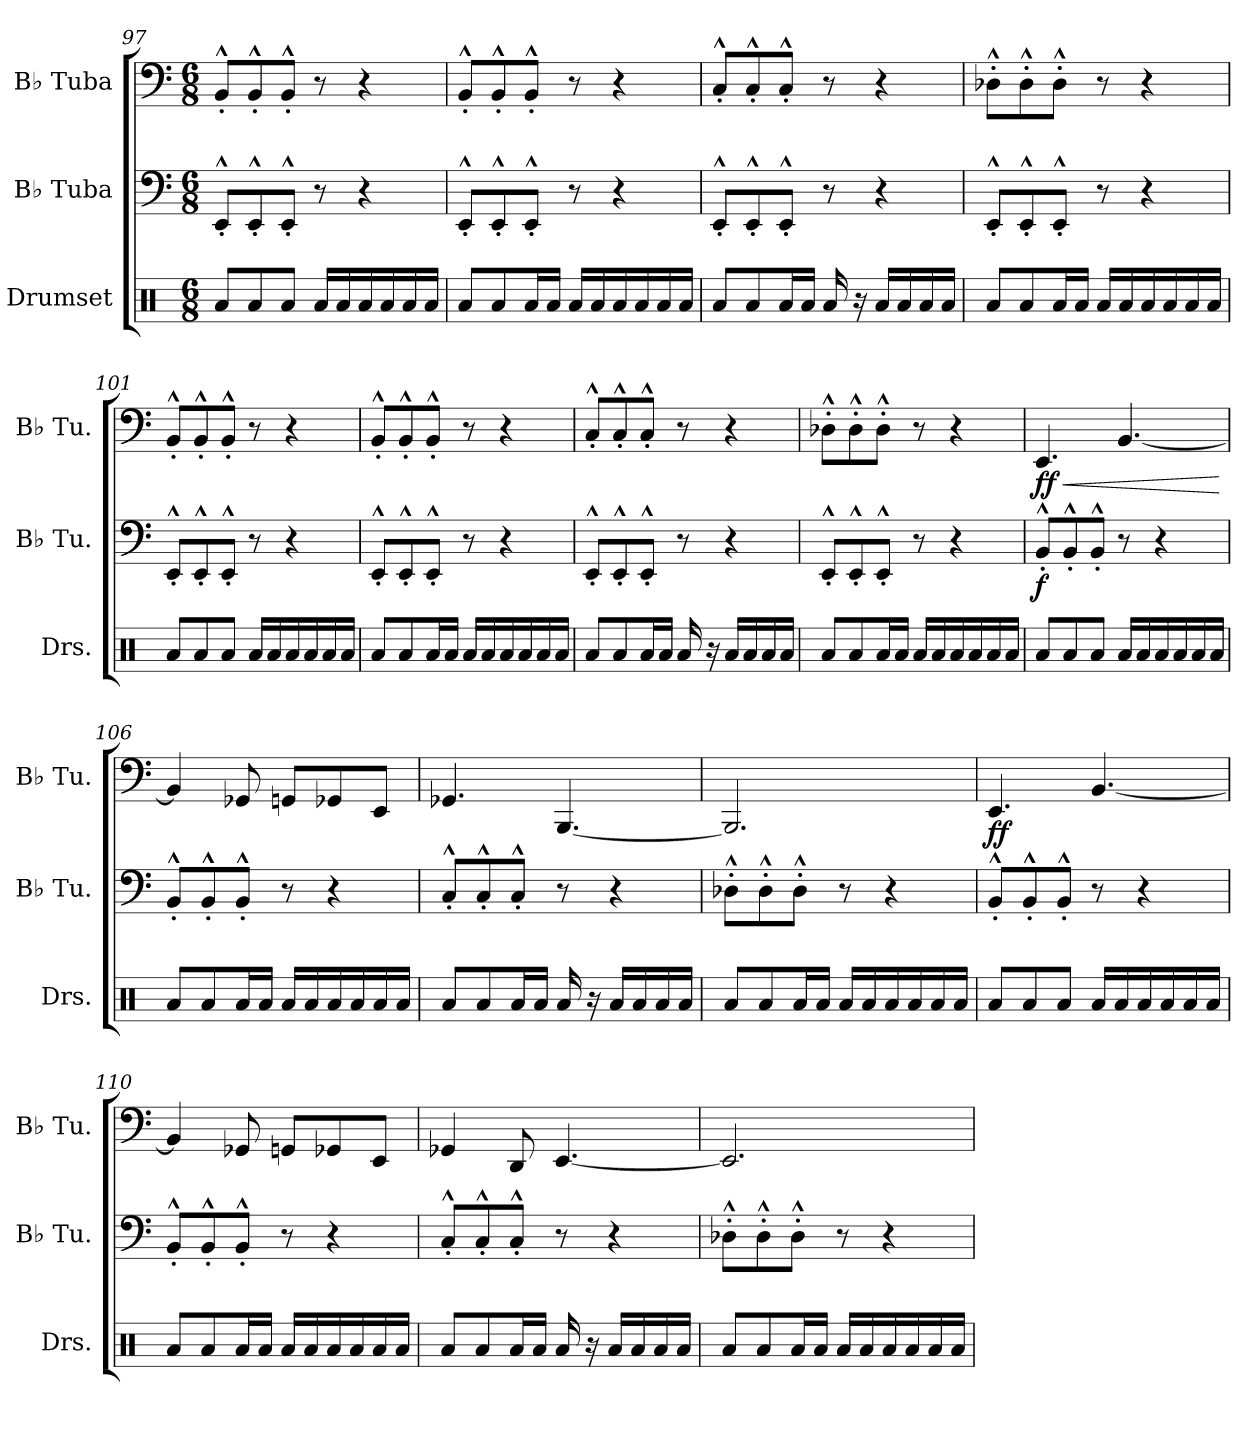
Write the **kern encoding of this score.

**kern	**kern	**dynam	**kern	**dynam
*part3	*part2	*part2	*part1	*part1
*staff3	*staff2	*staff2	*staff1	*staff1
*I"Drumset	*I"B♭ Tuba	*	*I"B♭ Tuba	*
*I'Drs.	*I'B♭ Tu.	*	*I'B♭ Tu.	*
*clefX	*clefF4	*	*clefF4	*
*k[]	*k[]	*	*k[]	*
*M6/8	*M6/8	*	*M6/8	*
=97	=97	=97	=97	=97
8Ra/L	8EE^^'/L	.	8BB^^'/L	.
8Ra/	8EE^^'/	.	8BB^^'/	.
8Ra/J	8EE^^'/J	.	8BB^^'/J	.
16Ra/LL	8r	.	8r	.
16Ra/	.	.	.	.
16Ra/	4r	.	4r	.
16Ra/	.	.	.	.
16Ra/	.	.	.	.
16Ra/JJ	.	.	.	.
=98	=98	=98	=98	=98
8Ra/L	8EE^^'/L	.	8BB^^'/L	.
8Ra/	8EE^^'/	.	8BB^^'/	.
16Ra/L	8EE^^'/J	.	8BB^^'/J	.
16Ra/JJ	.	.	.	.
16Ra/LL	8r	.	8r	.
16Ra/	.	.	.	.
16Ra/	4r	.	4r	.
16Ra/	.	.	.	.
16Ra/	.	.	.	.
16Ra/JJ	.	.	.	.
=99	=99	=99	=99	=99
8Ra/L	8EE^^'/L	.	8C^^'/L	.
8Ra/	8EE^^'/	.	8C^^'/	.
16Ra/L	8EE^^'/J	.	8C^^'/J	.
16Ra/JJ	.	.	.	.
16Ra/	8r	.	8r	.
16r	.	.	.	.
16Ra/LL	4r	.	4r	.
16Ra/	.	.	.	.
16Ra/	.	.	.	.
16Ra/JJ	.	.	.	.
=100	=100	=100	=100	=100
8Ra/L	8EE^^'/L	.	8D-X^^'\L	.
8Ra/	8EE^^'/	.	8D-^^'\	.
16Ra/L	8EE^^'/J	.	8D-^^'\J	.
16Ra/JJ	.	.	.	.
16Ra/LL	8r	.	8r	.
16Ra/	.	.	.	.
16Ra/	4r	.	4r	.
16Ra/	.	.	.	.
16Ra/	.	.	.	.
16Ra/JJ	.	.	.	.
=101	=101	=101	=101	=101
8Ra/L	8EE^^'/L	.	8BB^^'/L	.
8Ra/	8EE^^'/	.	8BB^^'/	.
8Ra/J	8EE^^'/J	.	8BB^^'/J	.
16Ra/LL	8r	.	8r	.
16Ra/	.	.	.	.
16Ra/	4r	.	4r	.
16Ra/	.	.	.	.
16Ra/	.	.	.	.
16Ra/JJ	.	.	.	.
=102	=102	=102	=102	=102
8Ra/L	8EE^^'/L	.	8BB^^'/L	.
8Ra/	8EE^^'/	.	8BB^^'/	.
16Ra/L	8EE^^'/J	.	8BB^^'/J	.
16Ra/JJ	.	.	.	.
16Ra/LL	8r	.	8r	.
16Ra/	.	.	.	.
16Ra/	4r	.	4r	.
16Ra/	.	.	.	.
16Ra/	.	.	.	.
16Ra/JJ	.	.	.	.
!!LO:LB:g=z
=103	=103	=103	=103	=103
8Ra/L	8EE^^'/L	.	8C^^'/L	.
8Ra/	8EE^^'/	.	8C^^'/	.
16Ra/L	8EE^^'/J	.	8C^^'/J	.
16Ra/JJ	.	.	.	.
16Ra/	8r	.	8r	.
16r	.	.	.	.
16Ra/LL	4r	.	4r	.
16Ra/	.	.	.	.
16Ra/	.	.	.	.
16Ra/JJ	.	.	.	.
=104	=104	=104	=104	=104
8Ra/L	8EE^^'/L	.	8D-X^^'\L	.
8Ra/	8EE^^'/	.	8D-^^'\	.
16Ra/L	8EE^^'/J	.	8D-^^'\J	.
16Ra/JJ	.	.	.	.
16Ra/LL	8r	.	8r	.
16Ra/	.	.	.	.
16Ra/	4r	.	4r	.
16Ra/	.	.	.	.
16Ra/	.	.	.	.
16Ra/JJ	.	.	.	.
=105	=105	=105	=105	=105
!	!	!LO:DY:b	!	!LO:HP:b
!	!	!	!	!LO:DY:n=1:b
8Ra/L	8BB^^'/L	f	4.EE/	< ff
8Ra/	8BB^^'/	.	.	.
8Ra/J	8BB^^'/J	.	.	.
16Ra/LL	8r	.	[4.BB/	.
16Ra/	.	.	.	.
16Ra/	4r	.	.	.
16Ra/	.	.	.	.
16Ra/	.	.	.	.
16Ra/JJ	.	.	.	.
.	.	.	.	[
=106	=106	=106	=106	=106
8Ra/L	8BB^^'/L	.	4BB/]	.
8Ra/	8BB^^'/	.	.	.
16Ra/L	8BB^^'/J	.	8GG-X/	.
16Ra/JJ	.	.	.	.
16Ra/LL	8r	.	8GGn/L	.
16Ra/	.	.	.	.
16Ra/	4r	.	8GG-X/	.
16Ra/	.	.	.	.
16Ra/	.	.	8EE/J	.
16Ra/JJ	.	.	.	.
=107	=107	=107	=107	=107
8Ra/L	8C^^'/L	.	4.GG-X/	.
8Ra/	8C^^'/	.	.	.
16Ra/L	8C^^'/J	.	.	.
16Ra/JJ	.	.	.	.
16Ra/	8r	.	[4.BBB/	.
16r	.	.	.	.
16Ra/LL	4r	.	.	.
16Ra/	.	.	.	.
16Ra/	.	.	.	.
16Ra/JJ	.	.	.	.
=108	=108	=108	=108	=108
8Ra/L	8D-X^^'\L	.	2.BBB/]	.
8Ra/	8D-^^'\	.	.	.
16Ra/L	8D-^^'\J	.	.	.
16Ra/JJ	.	.	.	.
16Ra/LL	8r	.	.	.
16Ra/	.	.	.	.
16Ra/	4r	.	.	.
16Ra/	.	.	.	.
16Ra/	.	.	.	.
16Ra/JJ	.	.	.	.
=109	=109	=109	=109	=109
!	!	!	!	!LO:DY:b
8Ra/L	8BB^^'/L	.	4.EE/	ff
8Ra/	8BB^^'/	.	.	.
8Ra/J	8BB^^'/J	.	.	.
16Ra/LL	8r	.	[4.BB/	.
16Ra/	.	.	.	.
16Ra/	4r	.	.	.
16Ra/	.	.	.	.
16Ra/	.	.	.	.
16Ra/JJ	.	.	.	.
!!LO:PB:g=z
=110	=110	=110	=110	=110
8Ra/L	8BB^^'/L	.	4BB/]	.
8Ra/	8BB^^'/	.	.	.
16Ra/L	8BB^^'/J	.	8GG-X/	.
16Ra/JJ	.	.	.	.
16Ra/LL	8r	.	8GGn/L	.
16Ra/	.	.	.	.
16Ra/	4r	.	8GG-X/	.
16Ra/	.	.	.	.
16Ra/	.	.	8EE/J	.
16Ra/JJ	.	.	.	.
=111	=111	=111	=111	=111
8Ra/L	8C^^'/L	.	4GG-X/	.
8Ra/	8C^^'/	.	.	.
16Ra/L	8C^^'/J	.	8DD/	.
16Ra/JJ	.	.	.	.
16Ra/	8r	.	[4.EE/	.
16r	.	.	.	.
16Ra/LL	4r	.	.	.
16Ra/	.	.	.	.
16Ra/	.	.	.	.
16Ra/JJ	.	.	.	.
=112	=112	=112	=112	=112
8Ra/L	8D-X^^'\L	.	2.EE/]	.
8Ra/	8D-^^'\	.	.	.
16Ra/L	8D-^^'\J	.	.	.
16Ra/JJ	.	.	.	.
16Ra/LL	8r	.	.	.
16Ra/	.	.	.	.
16Ra/	4r	.	.	.
16Ra/	.	.	.	.
16Ra/	.	.	.	.
16Ra/JJ	.	.	.	.
=	=	=	=	=
*-	*-	*-	*-	*-
